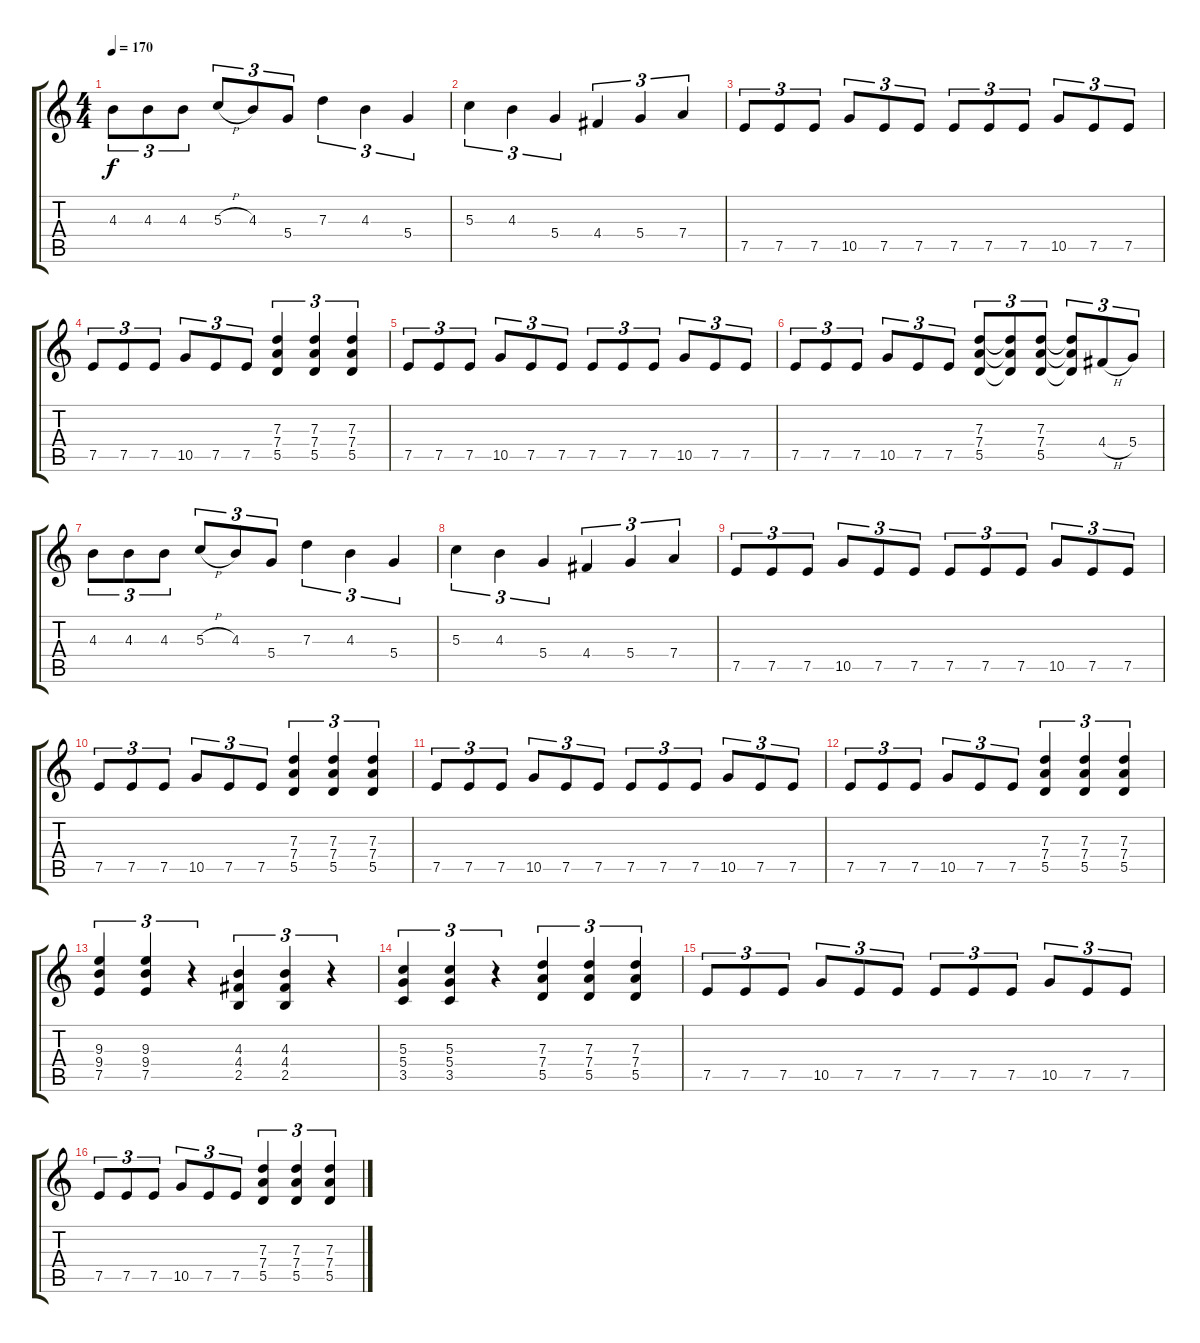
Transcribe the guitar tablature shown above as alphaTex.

\track "" {instrument distortionguitar}
\staff {score tabs}
\tuning (E4 B3 G3 D3 A2 E2) {hide}
\ts (4 4)
\tempo 170
\clef g2
\ks c
4.3.8{tu (3 2) dy f} 4.3.8{tu (3 2)} 4.3.8{tu (3 2)} 5.3{h}.8{tu (3 2)} 4.3.8{tu (3 2)} 5.4.8{tu (3 2)} 7.3.4{tu (3 2)} 4.3.4{tu (3 2)} 5.4.4{tu (3 2)} |
5.3.4{tu (3 2)} 4.3.4{tu (3 2)} 5.4.4{tu (3 2)} 4.4.4{tu (3 2)} 5.4.4{tu (3 2)} 7.4.4{tu (3 2)} |
7.5.8{tu (3 2)} 7.5.8{tu (3 2)} 7.5.8{tu (3 2)} 10.5.8{tu (3 2)} 7.5.8{tu (3 2)} 7.5.8{tu (3 2)} 7.5.8{tu (3 2)} 7.5.8{tu (3 2)} 7.5.8{tu (3 2)} 10.5.8{tu (3 2)} 7.5.8{tu (3 2)} 7.5.8{tu (3 2)} |
7.5.8{tu (3 2)} 7.5.8{tu (3 2)} 7.5.8{tu (3 2)} 10.5.8{tu (3 2)} 7.5.8{tu (3 2)} 7.5.8{tu (3 2)} (7.3 7.4 5.5).4{tu (3 2)} (7.3 7.4 5.5).4{tu (3 2)} (7.3 7.4 5.5).4{tu (3 2)} |
7.5.8{tu (3 2)} 7.5.8{tu (3 2)} 7.5.8{tu (3 2)} 10.5.8{tu (3 2)} 7.5.8{tu (3 2)} 7.5.8{tu (3 2)} 7.5.8{tu (3 2)} 7.5.8{tu (3 2)} 7.5.8{tu (3 2)} 10.5.8{tu (3 2)} 7.5.8{tu (3 2)} 7.5.8{tu (3 2)} |
7.5.8{tu (3 2)} 7.5.8{tu (3 2)} 7.5.8{tu (3 2)} 10.5.8{tu (3 2)} 7.5.8{tu (3 2)} 7.5.8{tu (3 2)} (7.3 7.4 5.5).8{tu (3 2)} (7.3{t} 7.4{t} 5.5{t}).8{tu (3 2)} (7.3 7.4 5.5).8{tu (3 2)} (7.3{t} 7.4{t} 5.5{t}).8{tu (3 2)} 4.4{h}.8{tu (3 2)} 5.4.8{tu (3 2)} |
4.3.8{tu (3 2)} 4.3.8{tu (3 2)} 4.3.8{tu (3 2)} 5.3{h}.8{tu (3 2)} 4.3.8{tu (3 2)} 5.4.8{tu (3 2)} 7.3.4{tu (3 2)} 4.3.4{tu (3 2)} 5.4.4{tu (3 2)} |
5.3.4{tu (3 2)} 4.3.4{tu (3 2)} 5.4.4{tu (3 2)} 4.4.4{tu (3 2)} 5.4.4{tu (3 2)} 7.4.4{tu (3 2)} |
7.5.8{tu (3 2)} 7.5.8{tu (3 2)} 7.5.8{tu (3 2)} 10.5.8{tu (3 2)} 7.5.8{tu (3 2)} 7.5.8{tu (3 2)} 7.5.8{tu (3 2)} 7.5.8{tu (3 2)} 7.5.8{tu (3 2)} 10.5.8{tu (3 2)} 7.5.8{tu (3 2)} 7.5.8{tu (3 2)} |
7.5.8{tu (3 2)} 7.5.8{tu (3 2)} 7.5.8{tu (3 2)} 10.5.8{tu (3 2)} 7.5.8{tu (3 2)} 7.5.8{tu (3 2)} (7.3 7.4 5.5).4{tu (3 2)} (7.3 7.4 5.5).4{tu (3 2)} (7.3 7.4 5.5).4{tu (3 2)} |
7.5.8{tu (3 2)} 7.5.8{tu (3 2)} 7.5.8{tu (3 2)} 10.5.8{tu (3 2)} 7.5.8{tu (3 2)} 7.5.8{tu (3 2)} 7.5.8{tu (3 2)} 7.5.8{tu (3 2)} 7.5.8{tu (3 2)} 10.5.8{tu (3 2)} 7.5.8{tu (3 2)} 7.5.8{tu (3 2)} |
7.5.8{tu (3 2)} 7.5.8{tu (3 2)} 7.5.8{tu (3 2)} 10.5.8{tu (3 2)} 7.5.8{tu (3 2)} 7.5.8{tu (3 2)} (7.3 7.4 5.5).4{tu (3 2)} (7.3 7.4 5.5).4{tu (3 2)} (7.3 7.4 5.5).4{tu (3 2)} |
(9.3 9.4 7.5).4{tu (3 2)} (9.3 9.4 7.5).4{tu (3 2)} r.4{tu (3 2)} (4.3 4.4 2.5).4{tu (3 2)} (4.3 4.4 2.5).4{tu (3 2)} r.4{tu (3 2)} |
(5.3 5.4 3.5).4{tu (3 2)} (5.3 5.4 3.5).4{tu (3 2)} r.4{tu (3 2)} (7.3 7.4 5.5).4{tu (3 2)} (7.3 7.4 5.5).4{tu (3 2)} (7.3 7.4 5.5).4{tu (3 2)} |
7.5.8{tu (3 2)} 7.5.8{tu (3 2)} 7.5.8{tu (3 2)} 10.5.8{tu (3 2)} 7.5.8{tu (3 2)} 7.5.8{tu (3 2)} 7.5.8{tu (3 2)} 7.5.8{tu (3 2)} 7.5.8{tu (3 2)} 10.5.8{tu (3 2)} 7.5.8{tu (3 2)} 7.5.8{tu (3 2)} |
7.5.8{tu (3 2)} 7.5.8{tu (3 2)} 7.5.8{tu (3 2)} 10.5.8{tu (3 2)} 7.5.8{tu (3 2)} 7.5.8{tu (3 2)} (7.3 7.4 5.5).4{tu (3 2)} (7.3 7.4 5.5).4{tu (3 2)} (7.3 7.4 5.5).4{tu (3 2)}
